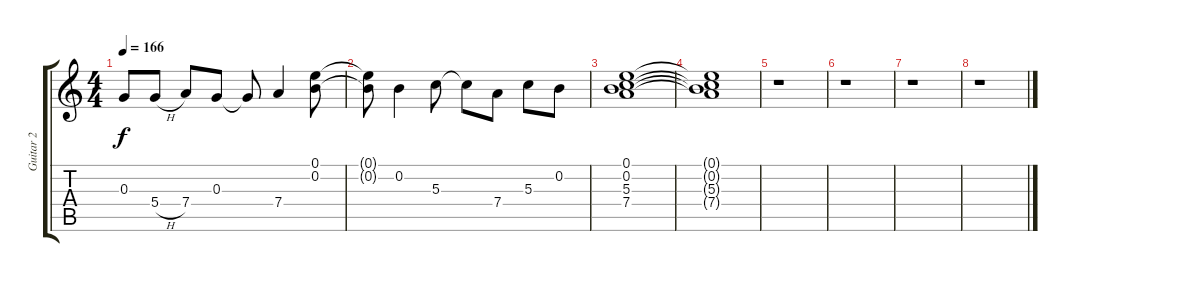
\track ("Guitar 2" "Guitar 2") {instrument distortionguitar}
\staff {score tabs}
\tuning (E4 B3 G3 D3 A2 E2) {hide}
\ts (4 4)
\tempo 166
\clef g2
\ks c
0.3.8{dy f} 5.4{h}.8 7.4.8 0.3.8 0.3{t}.8 7.4.4 (0.1 0.2).8 |
(0.1{t} 0.2{t}).8 0.2.4 5.3.8 5.3{t}.8 7.4.8 5.3.8 0.2.8 |
(0.1 0.2 5.3 7.4).1 |
(0.1{t} 0.2{t} 5.3{t} 7.4{t}).1 |
r.1 |
r.1 |
r.1 |
r.1
